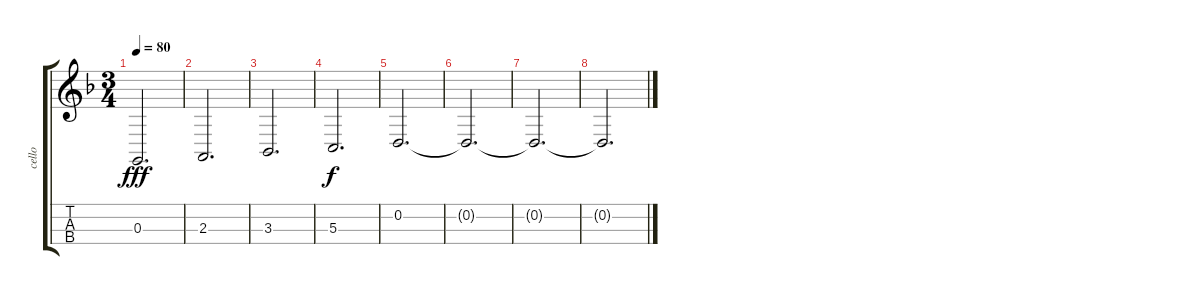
\track ("cello" "cello") {instrument tremolostrings}
\staff {score tabs}
\tuning (A3 D3 G2 C2) {hide}
\ts (3 4)
\tempo 80
\clef g2
\ks f
0.3.2{d dy fff} |
2.3.2{d} |
3.3.2{d} |
5.3.2{d dy f} |
0.2.2{d} |
0.2{t}.2{d} |
0.2{t}.2{d volume 2} |
0.2{t}.2{d}
